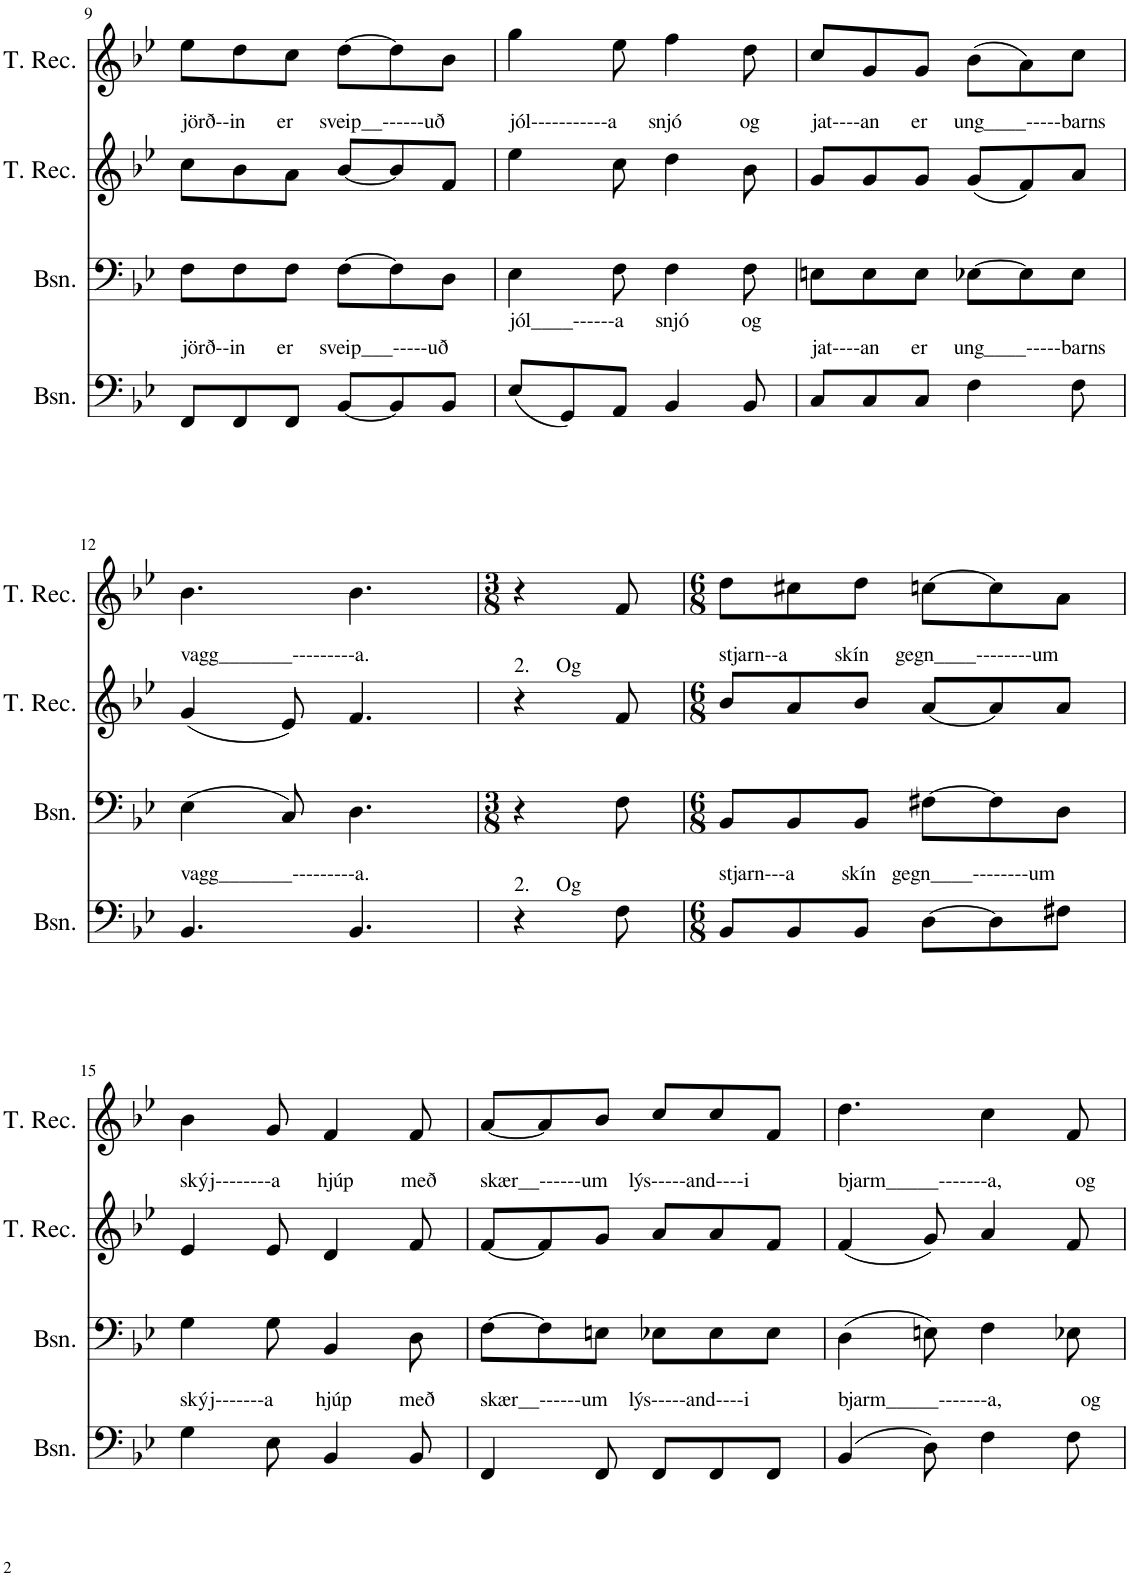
**kern	**kern	**kern	**kern
*part4	*part3	*part2	*part1
*staff4	*staff3	*staff2	*staff1
*I"Bassoon	*I"Bassoon	*I"Tenor Recorder	*I"Tenor Recorder
*I'Bsn.	*I'Bsn.	*I'T. Rec.	*I'T. Rec.
!!LO:PB:g=z
*clefF4	*clefF4	*clefG2	*clefG2
*k[b-e-]	*k[b-e-]	*k[b-e-]	*k[b-e-]
*M6/8	*M6/8	*M6/8	*M6/8
=9	=9	=9	=9
!	!	!LO:TX:a:t=jörð--in      er     sveip__------uð	!
!LO:TX:a:t=jörð--in      er     sveip___-----uð	!	!	!
8FF/L	8F\L	8cc\L	8ee-\L
8FF/	8F\	8b-\	8dd\
8FF/J	8F\J	8a\J	8cc\J
[8BB-/L	[8F\L	[8b-/L	[8dd\L
8BB-/]	8F\]	8b-/]	8dd\]
8BB-/J	8D\J	8f/J	8b-\J
=10	=10	=10	=10
!	!	!LO:TX:a:t=jól-----------a      snjó           og	!
!LO:TX:a:t=jól____------a      snjó          og	!	!	!
(8E-/L	4E-\	4ee-\	4gg\
8GG/)	.	.	.
8AA/J	8F\	8cc\	8ee-\
4BB-/	4F\	4dd\	4ff\
8BB-/	8F\	8b-\	8dd\
=11	=11	=11	=11
!	!	!LO:TX:a:t=jat----an      er     ung____-----barns	!
!LO:TX:a:t=jat----an      er     ung____-----barns	!	!	!
8C/L	8En\L	8g/L	8cc/L
8C/	8E\	8g/	8g/
8C/J	8E\J	8g/J	8g/J
4F\	[8E-X\L	(8g/L	(8b-\L
.	8E-\]	8f/)	8a\)
8F\	8E-\J	8a/J	8cc\J
!!LO:LB:g=z
=12	=12	=12	=12
!	!	!LO:TX:a:t=vagg_______---------a.	!
!LO:TX:a:t=vagg_______---------a.	!	!	!
4.BB-/	(4E-\	(4g/	4.b-\
.	8C/)	8e-/)	.
4.BB-/	4.D\	4.f/	4.b-\
=13	=13	=13	=13
*	*M3/8	*	*M3/8
!	!	!LO:TX:a:t=2.     Og	!
!LO:TX:a:t=2.     Og	!	!	!
4r	4r	4r	4r
8F\	8F\	8f/	8f/
=14	=14	=14	=14
*M6/8	*M6/8	*M6/8	*M6/8
!	!	!LO:TX:a:t=stjarn--a         skín     gegn____--------um	!
!LO:TX:a:t=stjarn---a         skín   gegn____--------um	!	!	!
8BB-/L	8BB-/L	8b-/L	8dd\L
8BB-/	8BB-/	8a/	8cc#X\
8BB-/J	8BB-/J	8b-/J	8dd\J
[8D\L	[8F#X\L	[8a/L	[8ccn\L
8D\]	8F#\]	8a/]	8cc\]
8F#X\J	8D\J	8a/J	8a\J
!!LO:LB:g=z
=15	=15	=15	=15
!	!	!LO:TX:a:t=skýj--------a       hjúp         með	!
!LO:TX:a:t=skýj-------a        hjúp         með	!	!	!
4G\	4G\	4e-/	4b-\
8E-\	8G\	8e-/	8g/
4BB-/	4BB-/	4d/	4f/
8BB-/	8D\	8f/	8f/
=16	=16	=16	=16
!	!	!LO:TX:a:t=skær__------um    lýs-----and----i	!
!LO:TX:a:t=skær__------um    lýs-----and----i	!	!	!
4FF/	[8F\L	[8f/L	[8a/L
.	8F\]	8f/]	8a/]
8FF/	8En\J	8g/J	8b-/J
8FF/L	8E-X\L	8a/L	8cc/L
8FF/	8E-\	8a/	8cc/
8FF/J	8E-\J	8f/J	8f/J
=17	=17	=17	=17
!	!	!LO:TX:a:t=bjarm_____-------a,              og	!
!LO:TX:a:t=bjarm_____-------a,               og	!	!	!
(4BB-/	(4D\	(4f/	4.dd\
8D\)	8En\)	8g/)	.
4F\	4F\	4a/	4cc\
8F\	8E-X\	8f/	8f/
=	=	=	=
*-	*-	*-	*-
